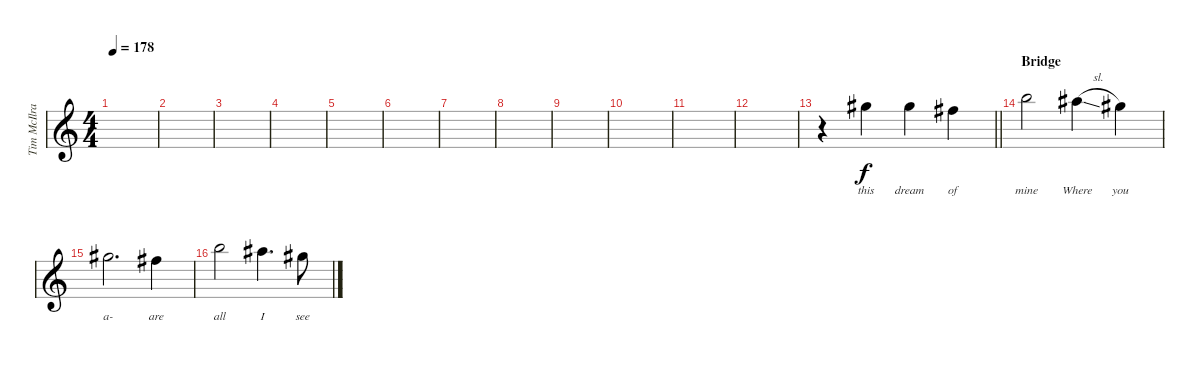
\track ("Tim McIlrath - Vocals" "Tim McIlra") {instrument distortionguitar}
\staff {score}
\tuning (Eb4 Bb3 Gb3 Db3 Ab2 Eb2) {hide}
\ts (4 4)
\tempo 178
\clef g2
\ks c
|
|
|
|
|
|
|
|
|
|
|
|
\barLineRight lightlight
r.4 10.2.4{lyrics (0 "this") lyrics (1 "") lyrics (2 "") lyrics (3 "") lyrics (4 "")} 10.2.4{lyrics (0 "dream") lyrics (1 "") lyrics (2 "") lyrics (3 "") lyrics (4 "")} 8.2.4{lyrics (0 "of") lyrics (1 "") lyrics (2 "") lyrics (3 "") lyrics (4 "")} |
\section ("" "Bridge")
13.2.2{lyrics (0 "mine") lyrics (1 "") lyrics (2 "") lyrics (3 "") lyrics (4 "")} 12.2{sl}.4{lyrics (0 "Where") lyrics (1 "") lyrics (2 "") lyrics (3 "") lyrics (4 "")} 10.2.4{lyrics (0 "you") lyrics (1 "") lyrics (2 "") lyrics (3 "") lyrics (4 "")} |
10.2.2{d lyrics (0 "a-") lyrics (1 "") lyrics (2 "") lyrics (3 "") lyrics (4 "")} 8.2.4{lyrics (0 "are") lyrics (1 "") lyrics (2 "") lyrics (3 "") lyrics (4 "")} |
13.2.2{lyrics (0 "all") lyrics (1 "") lyrics (2 "") lyrics (3 "") lyrics (4 "")} 12.2.4{d lyrics (0 "I") lyrics (1 "") lyrics (2 "") lyrics (3 "") lyrics (4 "")} 10.2.8{lyrics (0 "see") lyrics (1 "") lyrics (2 "") lyrics (3 "") lyrics (4 "")}
